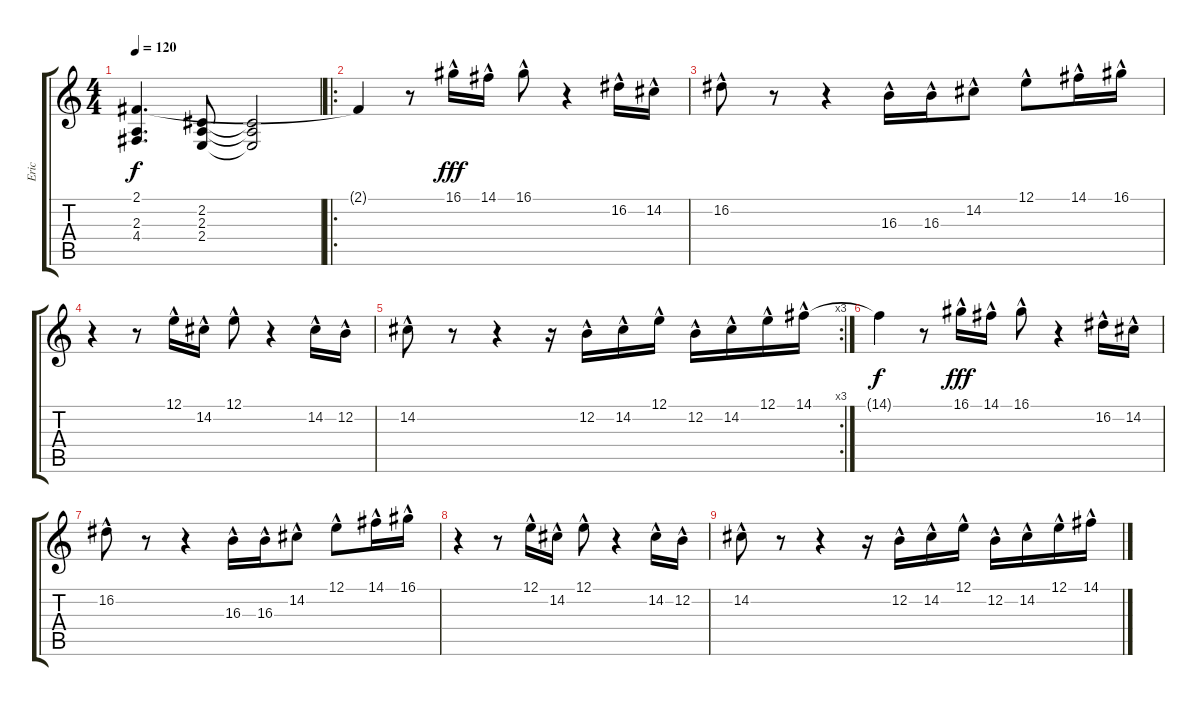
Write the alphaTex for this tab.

\track ("Eric" "Eric") {instrument electricpiano1}
\staff {score tabs}
\tuning (E4 B3 G3 D3 A2 E2) {hide}
\ts (4 4)
\tempo 120
\clef g2
\ks c
(2.1 2.3 4.4).4{d dy f} (2.2 2.3 2.4).8 (2.2{t} 2.3{t} 2.4{t}).2 |
\ro
2.1{t}.4{instrument tremolostrings} r.8 16.1{hac}.16{dy fff} 14.1{hac}.16 16.1{hac}.8 r.4 16.2{hac}.16 14.2{hac}.16 |
16.2{hac}.8 r.8 r.4 16.3{hac}.16 16.3{hac}.16 14.2{hac}.8 12.1{hac}.8 14.1{hac}.16 16.1{hac}.16 |
r.4 r.8 12.1{hac}.16 14.2{hac}.16 12.1{hac}.8 r.4 14.2{hac}.16 12.2{hac}.16 |
\rc 3
14.2{hac}.8 r.8 r.4 r.16 12.2{hac}.16 14.2{hac}.16 12.1{hac}.16 12.2{hac}.16 14.2{hac}.16 12.1{hac}.16 14.1{hac}.16 |
14.1{t}.4{dy f volume 8 instrument tremolostrings} r.8 16.1{hac}.16{dy fff} 14.1{hac}.16 16.1{hac}.8 r.4 16.2{hac}.16 14.2{hac}.16 |
16.2{hac}.8{volume 7} r.8 r.4 16.3{hac}.16 16.3{hac}.16 14.2{hac}.8 12.1{hac}.8 14.1{hac}.16 16.1{hac}.16 |
r.4{volume 6} r.8 12.1{hac}.16 14.2{hac}.16 12.1{hac}.8 r.4 14.2{hac}.16 12.2{hac}.16 |
14.2{hac}.8{volume 5} r.8 r.4 r.16 12.2{hac}.16 14.2{hac}.16 12.1{hac}.16 12.2{hac}.16 14.2{hac}.16 12.1{hac}.16 14.1{hac}.16
